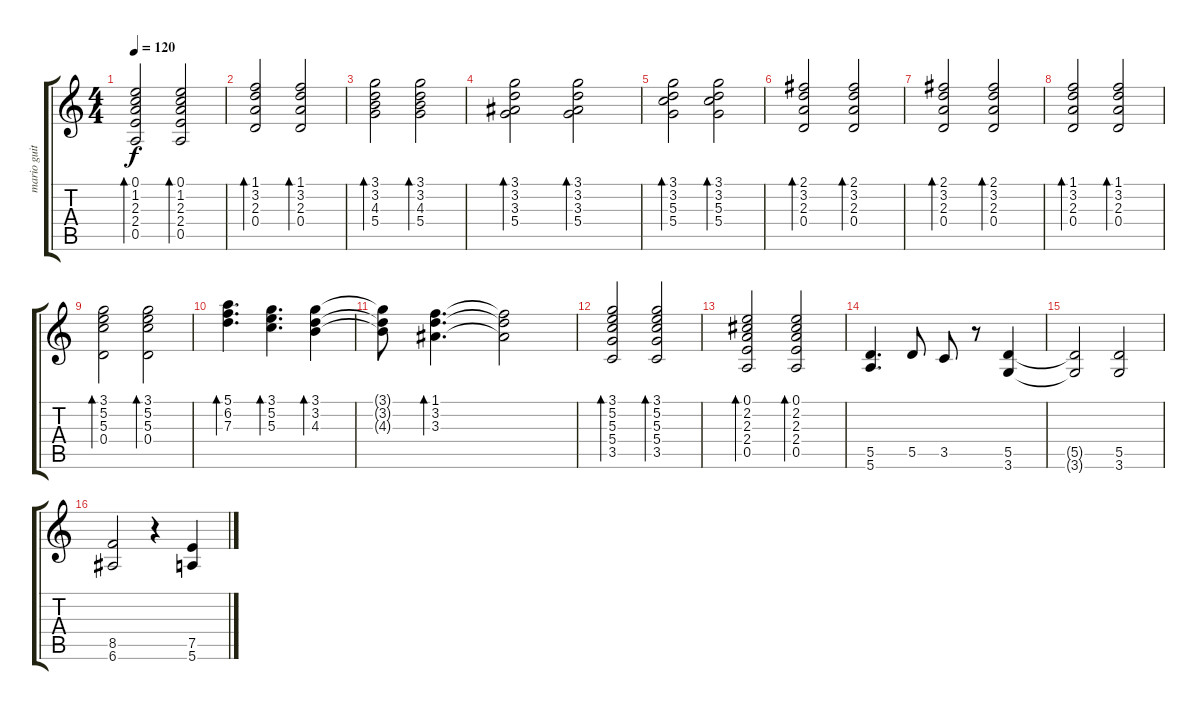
\track ("mario guitar" "mario guit") {instrument acousticguitarsteel}
\staff {score tabs}
\tuning (E4 B3 G3 D3 A2 E2) {hide}
\ts (4 4)
\tempo 120
\clef g2
\ks c
(0.1 1.2 2.3 2.4 0.5).2{bd 60 dy f} (0.1 1.2 2.3 2.4 0.5).2{bd 60} |
(1.1 3.2 2.3 0.4).2{bd 60} (1.1 3.2 2.3 0.4).2{bd 60} |
(3.1 3.2 4.3 5.4).2{bd 60} (3.1 3.2 4.3 5.4).2{bd 60} |
(3.1 3.2 3.3 5.4).2{bd 60} (3.1 3.2 3.3 5.4).2{bd 60} |
(3.1 3.2 5.3 5.4).2{bd 60} (3.1 3.2 5.3 5.4).2{bd 60} |
(2.1 3.2 2.3 0.4).2{bd 60} (2.1 3.2 2.3 0.4).2{bd 60} |
(2.1 3.2 2.3 0.4).2{bd 60} (2.1 3.2 2.3 0.4).2{bd 60} |
(1.1 3.2 2.3 0.4).2{bd 60} (1.1 3.2 2.3 0.4).2{bd 60} |
(3.1 5.2 5.3 0.4).2{bd 60} (3.1 5.2 5.3 0.4).2{bd 60} |
(5.1 6.2 7.3).4{d bd 60 instrument electricguitarjazz} (3.1 5.2 5.3).4{d bd 60} (3.1 3.2 4.3).4{bd 60} |
(3.1{t} 3.2{t} 4.3{t}).8 (1.1 3.2 3.3).4{d bd 60} (1.1{t} 3.2{t} 3.3{t}).2 |
(3.1 5.2 5.3 5.4 3.5).2{bd 60 instrument acousticguitarsteel} (3.1 5.2 5.3 5.4 3.5).2{bd 60} |
(0.1 2.2 2.3 2.4 0.5).2{bd 60} (0.1 2.2 2.3 2.4 0.5).2{bd 60} |
(5.5 5.6).4{d volume 16 instrument overdrivenguitar} 5.5.8 3.5.8 r.8 (5.5 3.6).4 |
(5.5{t} 3.6{t}).2 (5.5 3.6).2 |
(8.5 6.6).2 r.4 (7.5 5.6).4
